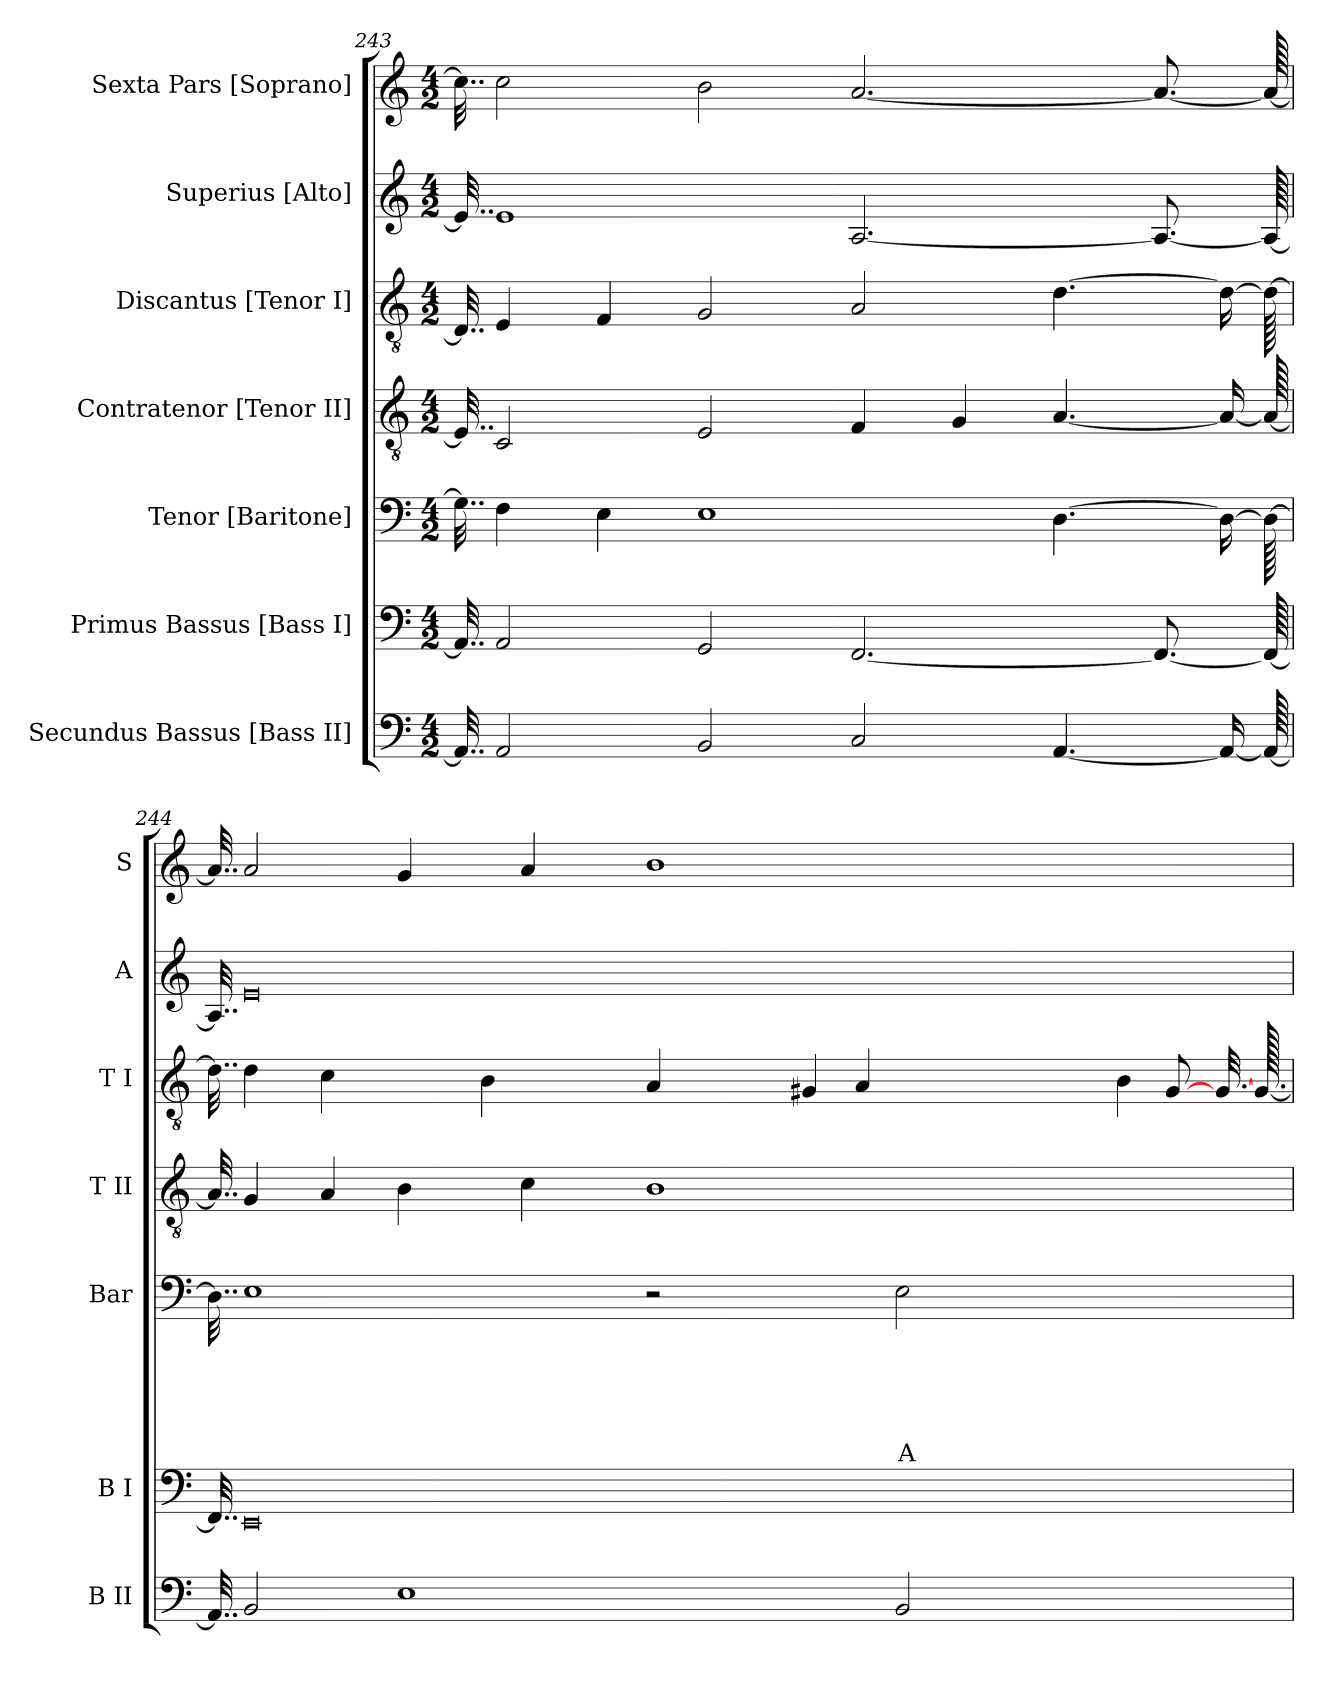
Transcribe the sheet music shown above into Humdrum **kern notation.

**kern	**kern	**kern	**text	**text	**text	**text	**text	**kern	**text	**kern	**kern	**text	**kern	**text
*part7	*part6	*part5	*part5	*part5	*part5	*part5	*part5	*part4	*part4	*part3	*part2	*part2	*part1	*part1
*staff7	*staff6	*staff5	*staff5	*staff5	*staff5	*staff5	*staff5	*staff4	*staff4	*staff3	*staff2	*staff2	*staff1	*staff1
*I"Secundus Bassus [Bass II]	*I"Primus Bassus [Bass I]	*I"Tenor [Baritone]	*	*	*	*	*	*I"Contratenor [Tenor II]	*	*I"Discantus [Tenor I]	*I"Superius [Alto]	*	*I"Sexta Pars [Soprano]	*
*I'B II	*I'B I	*I'Bar	*	*	*	*	*	*I'T II	*	*I'T I	*I'A	*	*I'S	*
*clefF4	*clefF4	*clefF4	*	*	*	*	*	*clefGv2	*	*clefGv2	*clefG2	*	*clefG2	*
*k[]	*k[]	*k[]	*	*	*	*	*	*k[]	*	*k[]	*k[]	*	*k[]	*
*C:	*C:	*C:	*	*	*	*	*	*C:	*	*C:	*C:	*	*C:	*
*M4/2	*M4/2	*M4/2	*	*	*	*	*	*M4/2	*	*M4/2	*M4/2	*	*M4/2	*
=243	=243	=243	=243	=243	=243	=243	=243	=243	=243	=243	=243	=243	=243	=243
32..AA/]	32..AA/]	32..G\]	.	.	.	.	.	32..E/]	.	32..D/]	32..e/]	.	32..cc\]	.
2AA/	2AA/	4F\	.	.	.	.	.	2C/	.	4E/	1e	.	2cc\	.
.	.	4E\	.	.	.	.	.	.	.	4F/	.	.	.	.
2BB/	2GG/	1E	.	.	.	.	.	2E/	.	2G/	.	.	2b\	.
2C/	[<2.FF/	.	.	.	.	.	.	4F/	.	2A/	[<2.A/	.	[<2.a/	.
.	.	.	.	.	.	.	.	4G/	.	.	.	.	.	.
[<4.AA/	.	[>4.D\	.	.	.	.	.	[<4.A/	.	[>4.d\	.	.	.	.
.	8.FF/_	.	.	.	.	.	.	.	.	.	8.A/_	.	8.a/_	.
16AA/_	.	16D\_	.	.	.	.	.	16A/_	.	16d\_	.	.	.	.
128AA/_	128FF/_	128D\_	.	.	.	.	.	128A/_	.	128d\_	128A/_	.	128a/_	.
=244	=244	=244	=244	=244	=244	=244	=244	=244	=244	=244	=244	=244	=244	=244
*	*	*	*	*	*	*	*	*	*	*^	*	*	*	*
*	*	*	*	*	*	*	*	*	*	*	*^	*	*	*	*
32..AA/]	32..FF/]	32..D\]	.	.	.	.	.	32..A/]	.	32..d\]	1ryy	0ryy	32..A/]	.	32..a/]	.
2BB/	0EE	1E	.	.	.	.	.	4G/	.	4d\	.	.	0e	.	2a/	.
.	.	.	.	.	.	.	.	4A/	.	4c\	.	.	.	.	.	.
1E	.	.	.	.	.	.	.	4B\	.	8ryy	.	.	.	.	4g/	.
.	.	.	.	.	.	.	.	.	.	32ryy	.	.	.	.	.	.
.	.	.	.	.	.	.	.	.	.	128ryy	.	.	.	.	.	.
.	.	.	.	.	.	.	.	.	.	512ryy	.	.	.	.	.	.
.	.	.	.	.	.	.	.	.	.	4B\	.	.	.	.	.	.
.	.	.	.	.	.	.	.	4c\	.	.	.	.	.	.	4a/	.
.	.	.	.	.	.	.	.	.	.	16ryy	.	.	.	.	.	.
.	.	.	.	.	.	.	.	.	.	.	4ryy	.	.	.	.	.
.	.	.	.	.	.	.	.	.	.	64ryy	.	.	.	.	.	.
.	.	.	.	.	.	.	.	.	.	256.ryy	.	.	.	.	.	.
.	.	2r	.	.	.	.	.	1B	.	4A/	.	.	.	.	1b	.
.	.	.	.	.	.	.	.	.	.	.	8ryy	.	.	.	.	.
.	.	.	.	.	.	.	.	.	.	16ryy	.	.	.	.	.	.
.	.	.	.	.	.	.	.	.	.	64ryy	.	.	.	.	.	.
.	.	.	.	.	.	.	.	.	.	.	16ryy	.	.	.	.	.
.	.	.	.	.	.	.	.	.	.	256.ryy	.	.	.	.	.	.
.	.	.	.	.	.	.	.	.	.	4G#X/	.	.	.	.	.	.
.	.	.	.	.	.	.	.	.	.	.	32ryy	.	.	.	.	.
.	.	.	.	.	.	.	.	.	.	.	512ryy	.	.	.	.	.
.	.	.	.	.	.	.	.	.	.	.	4A/	.	.	.	.	.
!	!	!	!	!	!	!	!LO:LY:b	!	!	!	!	!	!	!	!	!
2BB/	.	2E\	.	.	.	.	-A-	.	.	.	.	.	.	.	.	.
.	.	.	.	.	.	.	.	.	.	2ryy	.	.	.	.	.	.
.	.	.	.	.	.	.	.	.	.	.	4ryy	.	.	.	.	.
.	.	.	.	.	.	.	.	.	.	.	16ryy	.	.	.	.	.
.	.	.	.	.	.	.	.	.	.	.	.	8ryy	.	.	.	.
.	.	.	.	.	.	.	.	.	.	.	64ryy	.	.	.	.	.
.	.	.	.	.	.	.	.	.	.	.	256.ryy	.	.	.	.	.
4ryy	4ryy	4ryy	.	.	.	.	.	4ryy	.	.	4B\	.	4ryy	.	4ryy	.
.	.	.	.	.	.	.	.	.	.	.	.	128..ryy	.	.	.	.
.	.	.	.	.	.	.	.	.	.	8ryy	.	[<8G#/	.	.	.	.
.	.	.	.	.	.	.	.	.	.	32ryy	.	[<32.G#/	.	.	.	.
.	.	.	.	.	.	.	.	.	.	64ryy	.	.	.	.	.	.
128.ryy	128.ryy	128.ryy	.	.	.	.	.	128.ryy	.	.	128.ryy	.	128.ryy	.	128.ryy	.
.	.	.	.	.	.	.	.	.	.	256.ryy	.	[<256.G#/	.	.	.	.
*	*	*	*	*	*	*	*	*	*	*v	*v	*v	*	*	*	*
=	=	=	=	=	=	=	=	=	=	=	=	=	=	=
*-	*-	*-	*-	*-	*-	*-	*-	*-	*-	*-	*-	*-	*-	*-
